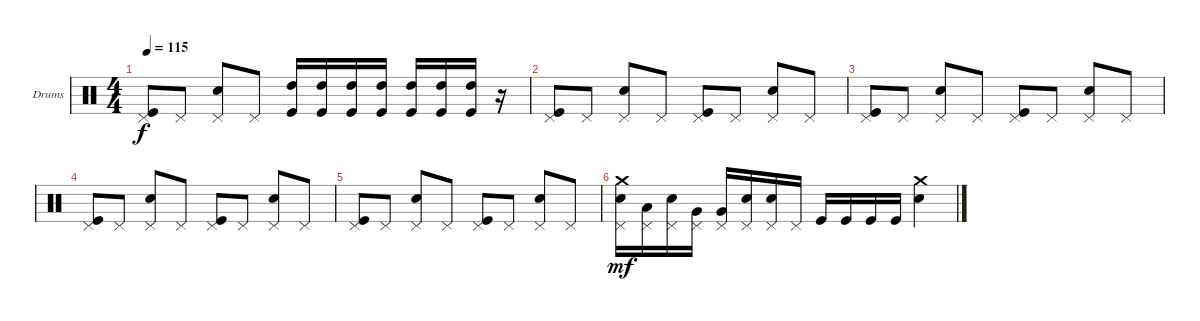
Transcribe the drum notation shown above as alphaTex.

\bracketExtendMode groupsimilarinstruments
\firstSystemTrackNameOrientation horizontal
\otherSystemsTrackNameOrientation horizontal
\track ("Дядя Том" "Drums") {instrument percussion}
\staff {score}
\articulation defaults
\ts (4 4)
\tempo 115
\clef neutral
\ks c
("Pedal Hi-Hat (hit)" "Kick (hit)").8{dy f} "Pedal Hi-Hat (hit)".8 ("Pedal Hi-Hat (hit)" "Snare (hit) 2").8 "Pedal Hi-Hat (hit)".8 ("Kick (hit)" "High Tom (hit)").16 ("Kick (hit)" "High Tom (hit)").16 ("Kick (hit)" "High Tom (hit)").16 ("Kick (hit)" "High Tom (hit)").16 ("Kick (hit)" "High Tom (hit)").16 ("Kick (hit)" "High Tom (hit)").16 ("Kick (hit)" "High Tom (hit)").16 r.16 |
("Pedal Hi-Hat (hit)" "Kick (hit)").8 "Pedal Hi-Hat (hit)".8 ("Pedal Hi-Hat (hit)" "Snare (hit) 2").8 "Pedal Hi-Hat (hit)".8 ("Pedal Hi-Hat (hit)" "Kick (hit)").8 "Pedal Hi-Hat (hit)".8 ("Pedal Hi-Hat (hit)" "Snare (hit) 2").8 "Pedal Hi-Hat (hit)".8 |
("Pedal Hi-Hat (hit)" "Kick (hit)").8 "Pedal Hi-Hat (hit)".8 ("Pedal Hi-Hat (hit)" "Snare (hit) 2").8 "Pedal Hi-Hat (hit)".8 ("Pedal Hi-Hat (hit)" "Kick (hit)").8 "Pedal Hi-Hat (hit)".8 ("Pedal Hi-Hat (hit)" "Snare (hit) 2").8 "Pedal Hi-Hat (hit)".8 |
("Pedal Hi-Hat (hit)" "Kick (hit)").8 "Pedal Hi-Hat (hit)".8 ("Pedal Hi-Hat (hit)" "Snare (hit) 2").8 "Pedal Hi-Hat (hit)".8 ("Pedal Hi-Hat (hit)" "Kick (hit)").8 "Pedal Hi-Hat (hit)".8 ("Pedal Hi-Hat (hit)" "Snare (hit) 2").8 "Pedal Hi-Hat (hit)".8 |
("Pedal Hi-Hat (hit)" "Kick (hit)").8 "Pedal Hi-Hat (hit)".8 ("Pedal Hi-Hat (hit)" "Snare (hit) 2").8 "Pedal Hi-Hat (hit)".8 ("Pedal Hi-Hat (hit)" "Kick (hit)").8 "Pedal Hi-Hat (hit)".8 ("Pedal Hi-Hat (hit)" "Snare (hit) 2").8 "Pedal Hi-Hat (hit)".8 |
("Snare (hit) 2" "Pedal Hi-Hat (hit)" "Crash medium (hit)").16{dy mf} ("Pedal Hi-Hat (hit)" "Low Tom (hit)").16 ("Snare (hit) 2" "Pedal Hi-Hat (hit)").16 ("Pedal Hi-Hat (hit)" "Very Low Tom (hit)").16 ("Pedal Hi-Hat (hit)" "Very Low Tom (hit)").16 ("Snare (hit) 2" "Pedal Hi-Hat (hit)").16 ("Snare (hit) 2" "Pedal Hi-Hat (hit)").16 "Pedal Hi-Hat (hit)".16 "Kick (hit)".16 "Kick (hit)".16 "Kick (hit)".16 "Kick (hit)".16 ("Snare (hit) 2" "Crash medium (hit)").4
